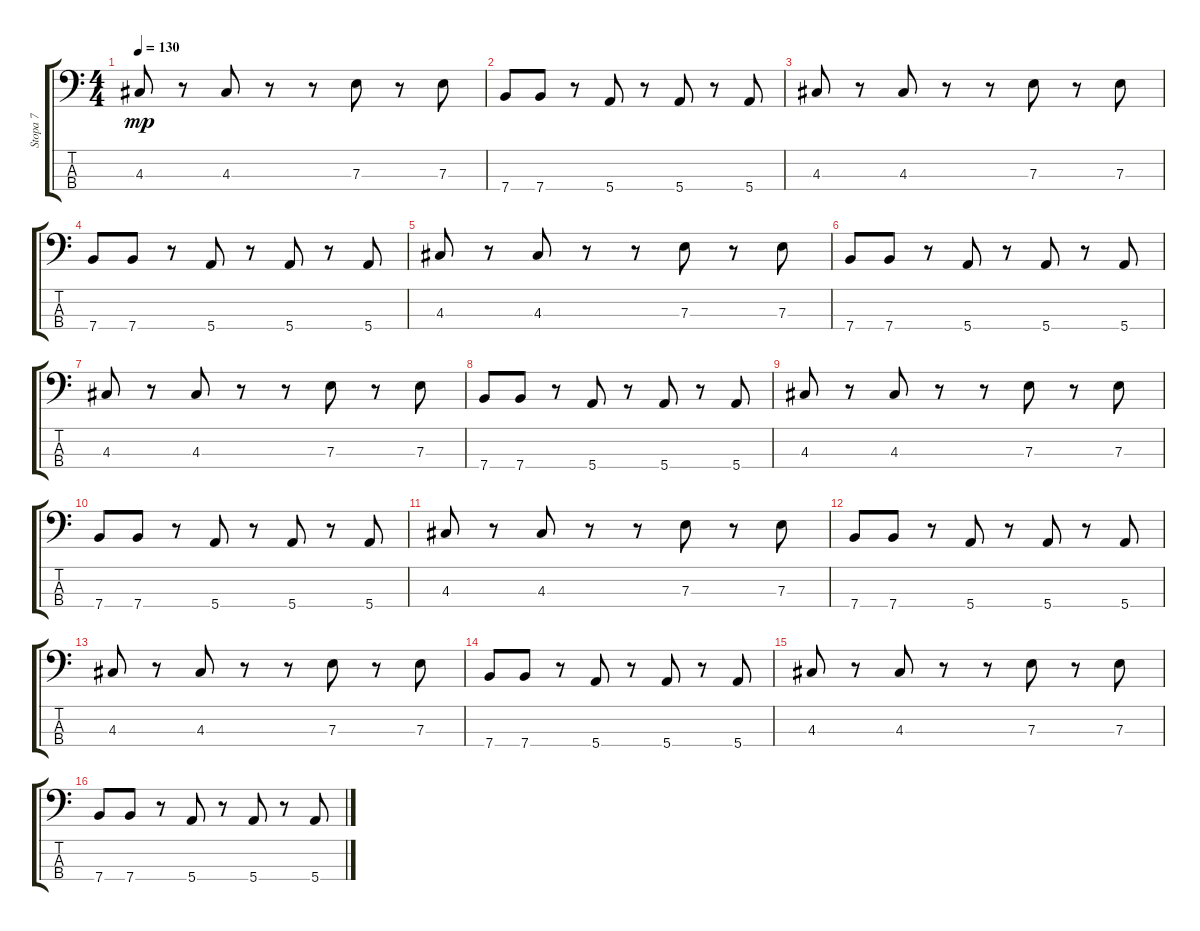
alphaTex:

\track ("Stopa 7" "Stopa 7") {instrument electricbassfinger}
\staff {score tabs}
\tuning (G2 D2 A1 E1) {hide}
\ts (4 4)
\tempo 130
\clef f4
\ks c
4.3.8{dy mp} r.8 4.3.8 r.8 r.8 7.3.8 r.8 7.3.8 |
7.4.8 7.4.8 r.8 5.4.8 r.8 5.4.8 r.8 5.4.8 |
4.3.8 r.8 4.3.8 r.8 r.8 7.3.8 r.8 7.3.8 |
7.4.8 7.4.8 r.8 5.4.8 r.8 5.4.8 r.8 5.4.8 |
4.3.8 r.8 4.3.8 r.8 r.8 7.3.8 r.8 7.3.8 |
7.4.8 7.4.8 r.8 5.4.8 r.8 5.4.8 r.8 5.4.8 |
4.3.8 r.8 4.3.8 r.8 r.8 7.3.8 r.8 7.3.8 |
7.4.8 7.4.8 r.8 5.4.8 r.8 5.4.8 r.8 5.4.8 |
4.3.8 r.8 4.3.8 r.8 r.8 7.3.8 r.8 7.3.8 |
7.4.8 7.4.8 r.8 5.4.8 r.8 5.4.8 r.8 5.4.8 |
4.3.8 r.8 4.3.8 r.8 r.8 7.3.8 r.8 7.3.8 |
7.4.8 7.4.8 r.8 5.4.8 r.8 5.4.8 r.8 5.4.8 |
4.3.8 r.8 4.3.8 r.8 r.8 7.3.8 r.8 7.3.8 |
7.4.8 7.4.8 r.8 5.4.8 r.8 5.4.8 r.8 5.4.8 |
4.3.8 r.8 4.3.8 r.8 r.8 7.3.8 r.8 7.3.8 |
7.4.8 7.4.8 r.8 5.4.8 r.8 5.4.8 r.8 5.4.8
